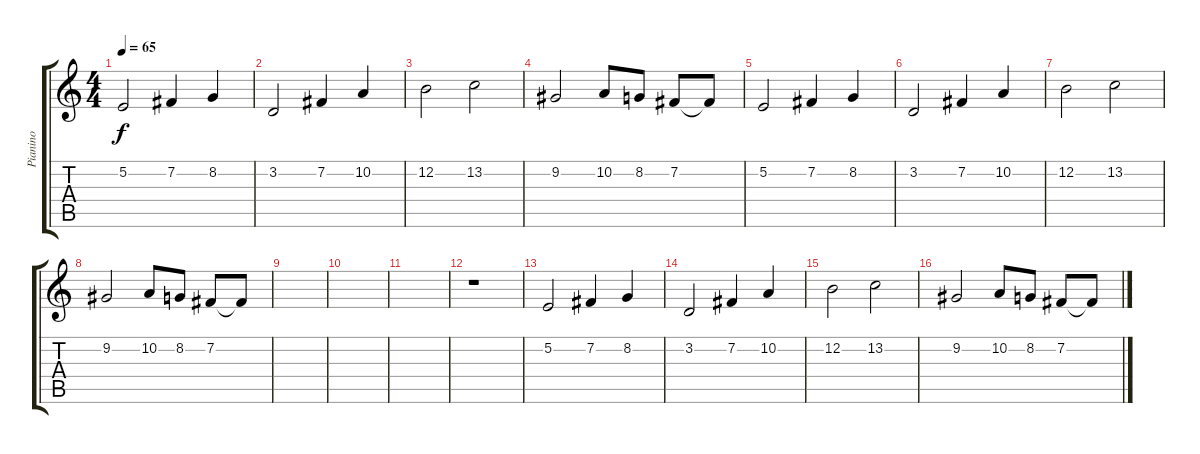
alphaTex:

\track ("Pianino" "Pianino") {instrument brightacousticpiano}
\staff {score tabs}
\tuning (E4 B3 G3 D3 A2 E2) {hide}
\ts (4 4)
\tempo 65
\clef g2
\ks c
5.2.2{dy f} 7.2.4 8.2.4 |
3.2.2 7.2.4 10.2.4 |
12.2.2 13.2.2 |
9.2.2 10.2.8 8.2.8 7.2.8 7.2{t}.8 |
5.2.2 7.2.4 8.2.4 |
3.2.2 7.2.4 10.2.4 |
12.2.2 13.2.2 |
9.2.2 10.2.8 8.2.8 7.2.8 7.2{t}.8 |
|
|
|
r.1 |
5.2.2 7.2.4 8.2.4 |
3.2.2 7.2.4 10.2.4 |
12.2.2 13.2.2 |
9.2.2 10.2.8 8.2.8 7.2.8 7.2{t}.8
